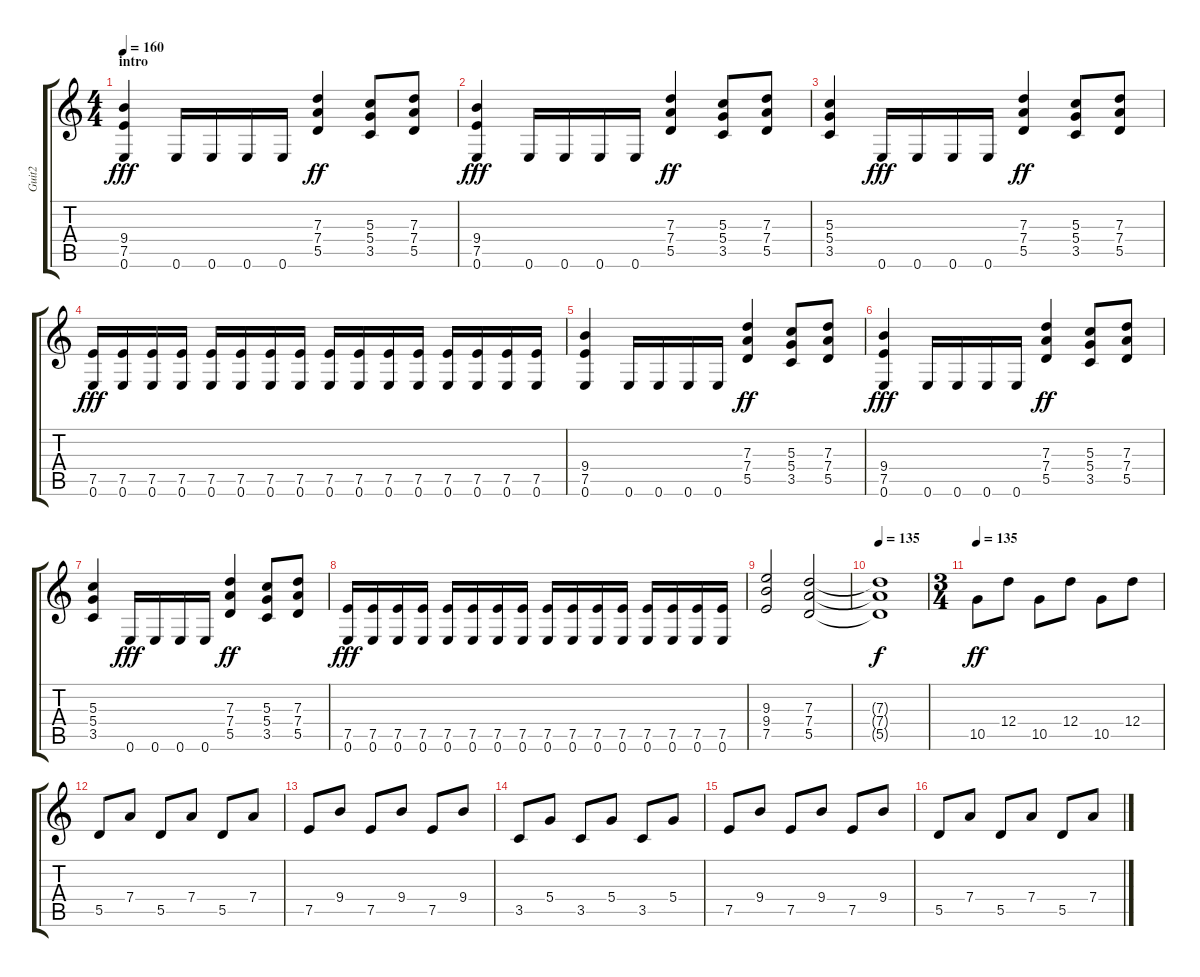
\track ("Guit2" "Guit2") {instrument distortionguitar}
\staff {score tabs}
\tuning (E4 B3 G3 D3 A2 E2) {hide}
\ts (4 4)
\section ("" "intro")
\tempo 160
\clef g2
\ks c
(9.4 7.5 0.6).4{dy fff instrument distortionguitar} 0.6.16 0.6.16 0.6.16 0.6.16 (7.3 7.4 5.5).4{dy ff} (5.3 5.4 3.5).8 (7.3 7.4 5.5).8 |
(9.4 7.5 0.6).4{dy fff} 0.6.16 0.6.16 0.6.16 0.6.16 (7.3 7.4 5.5).4{dy ff} (5.3 5.4 3.5).8 (7.3 7.4 5.5).8 |
(5.3 5.4 3.5).4 0.6.16{dy fff} 0.6.16 0.6.16 0.6.16 (7.3 7.4 5.5).4{dy ff} (5.3 5.4 3.5).8 (7.3 7.4 5.5).8 |
(7.5 0.6).16{dy fff} (7.5 0.6).16 (7.5 0.6).16 (7.5 0.6).16 (7.5 0.6).16 (7.5 0.6).16 (7.5 0.6).16 (7.5 0.6).16 (7.5 0.6).16 (7.5 0.6).16 (7.5 0.6).16 (7.5 0.6).16 (7.5 0.6).16 (7.5 0.6).16 (7.5 0.6).16 (7.5 0.6).16 |
(9.4 7.5 0.6).4 0.6.16 0.6.16 0.6.16 0.6.16 (7.3 7.4 5.5).4{dy ff} (5.3 5.4 3.5).8 (7.3 7.4 5.5).8 |
(9.4 7.5 0.6).4{dy fff} 0.6.16 0.6.16 0.6.16 0.6.16 (7.3 7.4 5.5).4{dy ff} (5.3 5.4 3.5).8 (7.3 7.4 5.5).8 |
(5.3 5.4 3.5).4 0.6.16{dy fff} 0.6.16 0.6.16 0.6.16 (7.3 7.4 5.5).4{dy ff} (5.3 5.4 3.5).8 (7.3 7.4 5.5).8 |
(7.5 0.6).16{dy fff} (7.5 0.6).16 (7.5 0.6).16 (7.5 0.6).16 (7.5 0.6).16 (7.5 0.6).16 (7.5 0.6).16 (7.5 0.6).16 (7.5 0.6).16 (7.5 0.6).16 (7.5 0.6).16 (7.5 0.6).16 (7.5 0.6).16 (7.5 0.6).16 (7.5 0.6).16 (7.5 0.6).16 |
(9.3 9.4 7.5).2 (7.3 7.4 5.5).2 |
\tempo 135
(7.3{t} 7.4{t} 5.5{t}).1{dy f} |
\ts (3 4)
\tempo 135
10.5.8{dy ff volume 15 instrument acousticguitarnylon} 12.4.8 10.5.8 12.4.8 10.5.8 12.4.8 |
5.5.8 7.4.8 5.5.8 7.4.8 5.5.8 7.4.8 |
7.5.8 9.4.8 7.5.8 9.4.8 7.5.8 9.4.8 |
3.5.8 5.4.8 3.5.8 5.4.8 3.5.8 5.4.8 |
7.5.8 9.4.8 7.5.8 9.4.8 7.5.8 9.4.8 |
5.5.8 7.4.8 5.5.8 7.4.8 5.5.8 7.4.8
